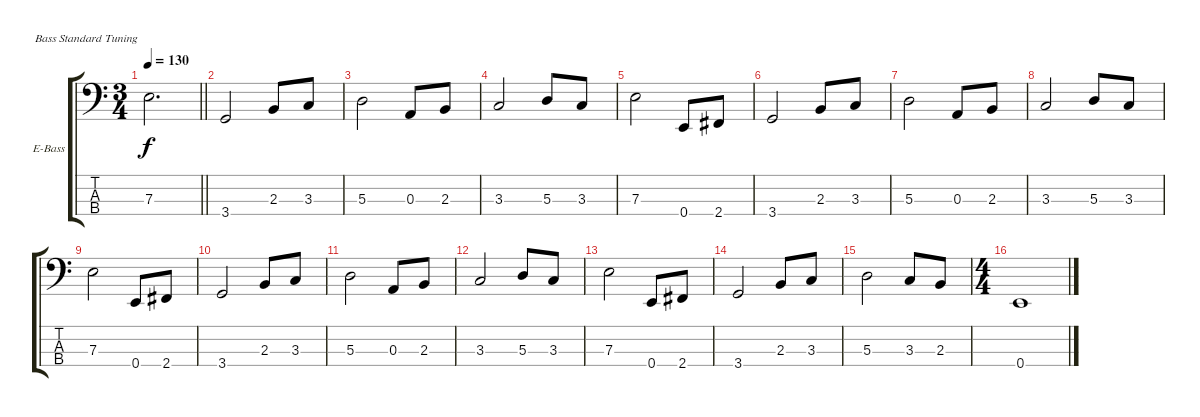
\defaultSystemsLayout 4
\bracketExtendMode groupsimilarinstruments
\firstSystemTrackNameOrientation horizontal
\otherSystemsTrackNameOrientation horizontal
\chordDiagramsInScore
\track ("Electric Bass" "E-Bass") {instrument electricbassfinger}
\staff {score tabs}
\tuning (G2 D2 A1 E1)
\ts (3 4)
\tempo 130
\clef f4
\barLineRight lightlight
\ks c
7.3{t}.2{d dy f} |
3.4.2 2.3.8 3.3.8 |
5.3.2 0.3.8 2.3.8 |
3.3.2 5.3.8 3.3.8 |
7.3.2 0.4.8 2.4.8 |
3.4.2 2.3.8 3.3.8 |
5.3.2 0.3.8 2.3.8 |
3.3.2 5.3.8 3.3.8 |
7.3.2 0.4.8 2.4.8 |
3.4.2 2.3.8 3.3.8 |
5.3.2 0.3.8 2.3.8 |
3.3.2 5.3.8 3.3.8 |
7.3.2 0.4.8 2.4.8 |
3.4.2 2.3.8 3.3.8 |
5.3.2 3.3.8 2.3.8 |
\ts (4 4)
0.4.1
